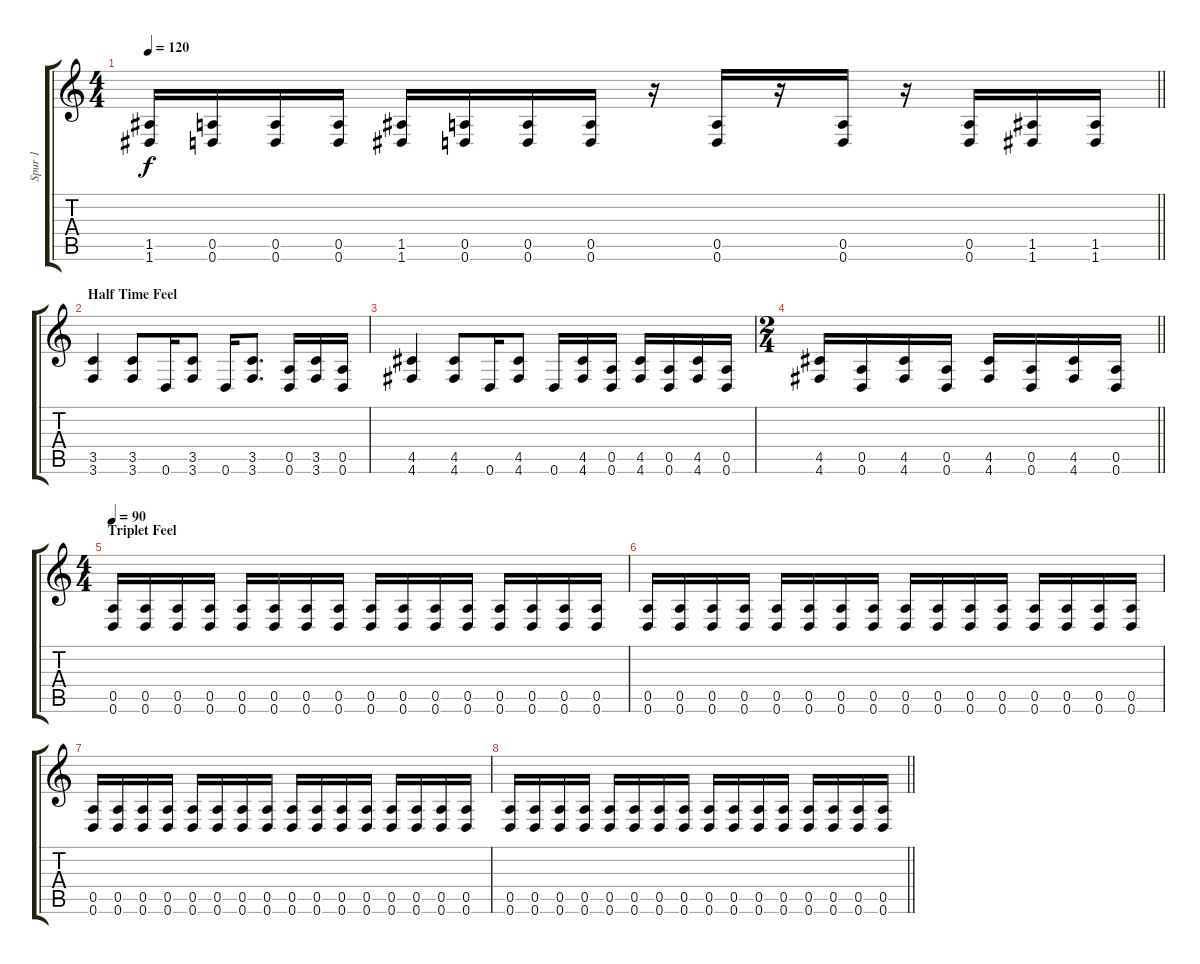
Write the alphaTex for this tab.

\track ("Spur 1" "Spur 1") {instrument distortionguitar}
\staff {score tabs}
\tuning (E4 B3 G3 D3 A2 D2) {hide}
\ts (4 4)
\tempo 120
\clef g2
\barLineRight lightlight
\ks c
(1.5 1.6).16{dy f} (0.5 0.6).16 (0.5 0.6).16 (0.5 0.6).16 (1.5 1.6).16 (0.5 0.6).16 (0.5 0.6).16 (0.5 0.6).16 r.16 (0.5 0.6).16 r.16 (0.5 0.6).16 r.16 (0.5 0.6).16 (1.5 1.6).16 (1.5 1.6).16 |
\section ("" "Half Time Feel")
(3.5 3.6).4 (3.5 3.6).8 0.6.16 (3.5 3.6).8 0.6.16 (3.5 3.6).8{d} (0.5 0.6).16 (3.5 3.6).16 (0.5 0.6).16 |
(4.5 4.6).4 (4.5 4.6).8 0.6.16 (4.5 4.6).8 0.6.16 (4.5 4.6).16 (0.5 0.6).16 (4.5 4.6).16 (0.5 0.6).16 (4.5 4.6).16 (0.5 0.6).16 |
\ts (2 4)
\barLineRight lightlight
(4.5 4.6).16 (0.5 0.6).16 (4.5 4.6).16 (0.5 0.6).16 (4.5 4.6).16 (0.5 0.6).16 (4.5 4.6).16 (0.5 0.6).16 |
\ts (4 4)
\section ("" "Triplet Feel")
\tempo 90
(0.5 0.6).16 (0.5 0.6).16 (0.5 0.6).16 (0.5 0.6).16 (0.5 0.6).16 (0.5 0.6).16 (0.5 0.6).16 (0.5 0.6).16 (0.5 0.6).16 (0.5 0.6).16 (0.5 0.6).16 (0.5 0.6).16 (0.5 0.6).16 (0.5 0.6).16 (0.5 0.6).16 (0.5 0.6).16 |
(0.5 0.6).16 (0.5 0.6).16 (0.5 0.6).16 (0.5 0.6).16 (0.5 0.6).16 (0.5 0.6).16 (0.5 0.6).16 (0.5 0.6).16 (0.5 0.6).16 (0.5 0.6).16 (0.5 0.6).16 (0.5 0.6).16 (0.5 0.6).16 (0.5 0.6).16 (0.5 0.6).16 (0.5 0.6).16 |
(0.5 0.6).16 (0.5 0.6).16 (0.5 0.6).16 (0.5 0.6).16 (0.5 0.6).16 (0.5 0.6).16 (0.5 0.6).16 (0.5 0.6).16 (0.5 0.6).16 (0.5 0.6).16 (0.5 0.6).16 (0.5 0.6).16 (0.5 0.6).16 (0.5 0.6).16 (0.5 0.6).16 (0.5 0.6).16 |
\barLineRight lightlight
(0.5 0.6).16 (0.5 0.6).16 (0.5 0.6).16 (0.5 0.6).16 (0.5 0.6).16 (0.5 0.6).16 (0.5 0.6).16 (0.5 0.6).16 (0.5 0.6).16 (0.5 0.6).16 (0.5 0.6).16 (0.5 0.6).16 (0.5 0.6).16 (0.5 0.6).16 (0.5 0.6).16 (0.5 0.6).16
